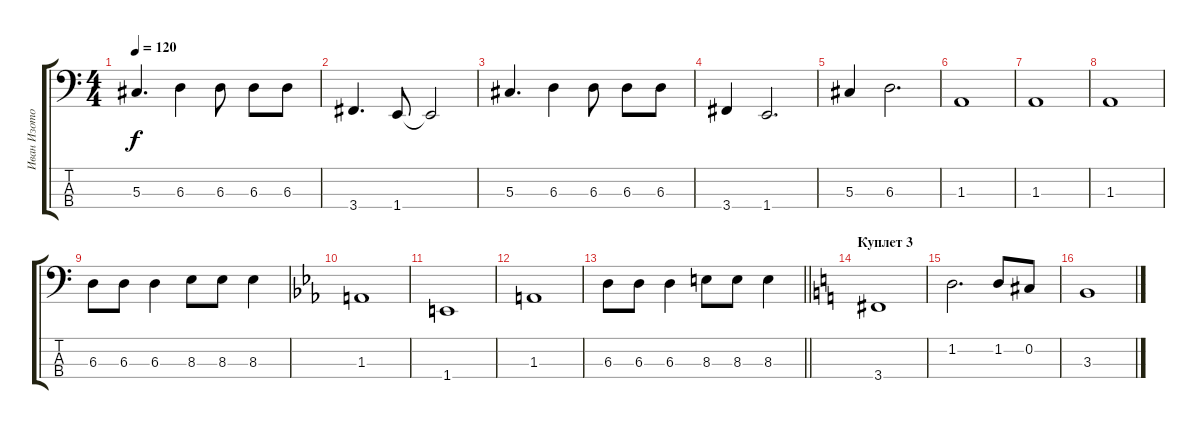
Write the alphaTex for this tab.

\track ("Иван Изотов               (Бас-гитара)" "Иван Изото") {instrument electricbassfinger}
\staff {score tabs}
\tuning (Gb2 Db2 Ab1 Eb1) {hide}
\ts (4 4)
\tempo 120
\clef f4
\ks c
5.3.4{d dy f} 6.3.4 6.3.8 6.3.8 6.3.8 |
3.4.4{d} 1.4.8 1.4{t}.2 |
5.3.4{d} 6.3.4 6.3.8 6.3.8 6.3.8 |
3.4.4 1.4.2{d} |
5.3.4 6.3.2{d} |
1.3.1 |
1.3.1 |
1.3.1 |
6.3.8 6.3.8 6.3.4 8.3.8 8.3.8 8.3.4 |
\ks eb
1.3.1 |
1.4.1 |
1.3.1 |
\barLineRight lightlight
6.3.8 6.3.8 6.3.4 8.3.8 8.3.8 8.3.4 |
\section ("" "Куплет 3")
\ks c
3.4.1 |
1.2.2{d} 1.2.8 0.2.8 |
3.3.1
